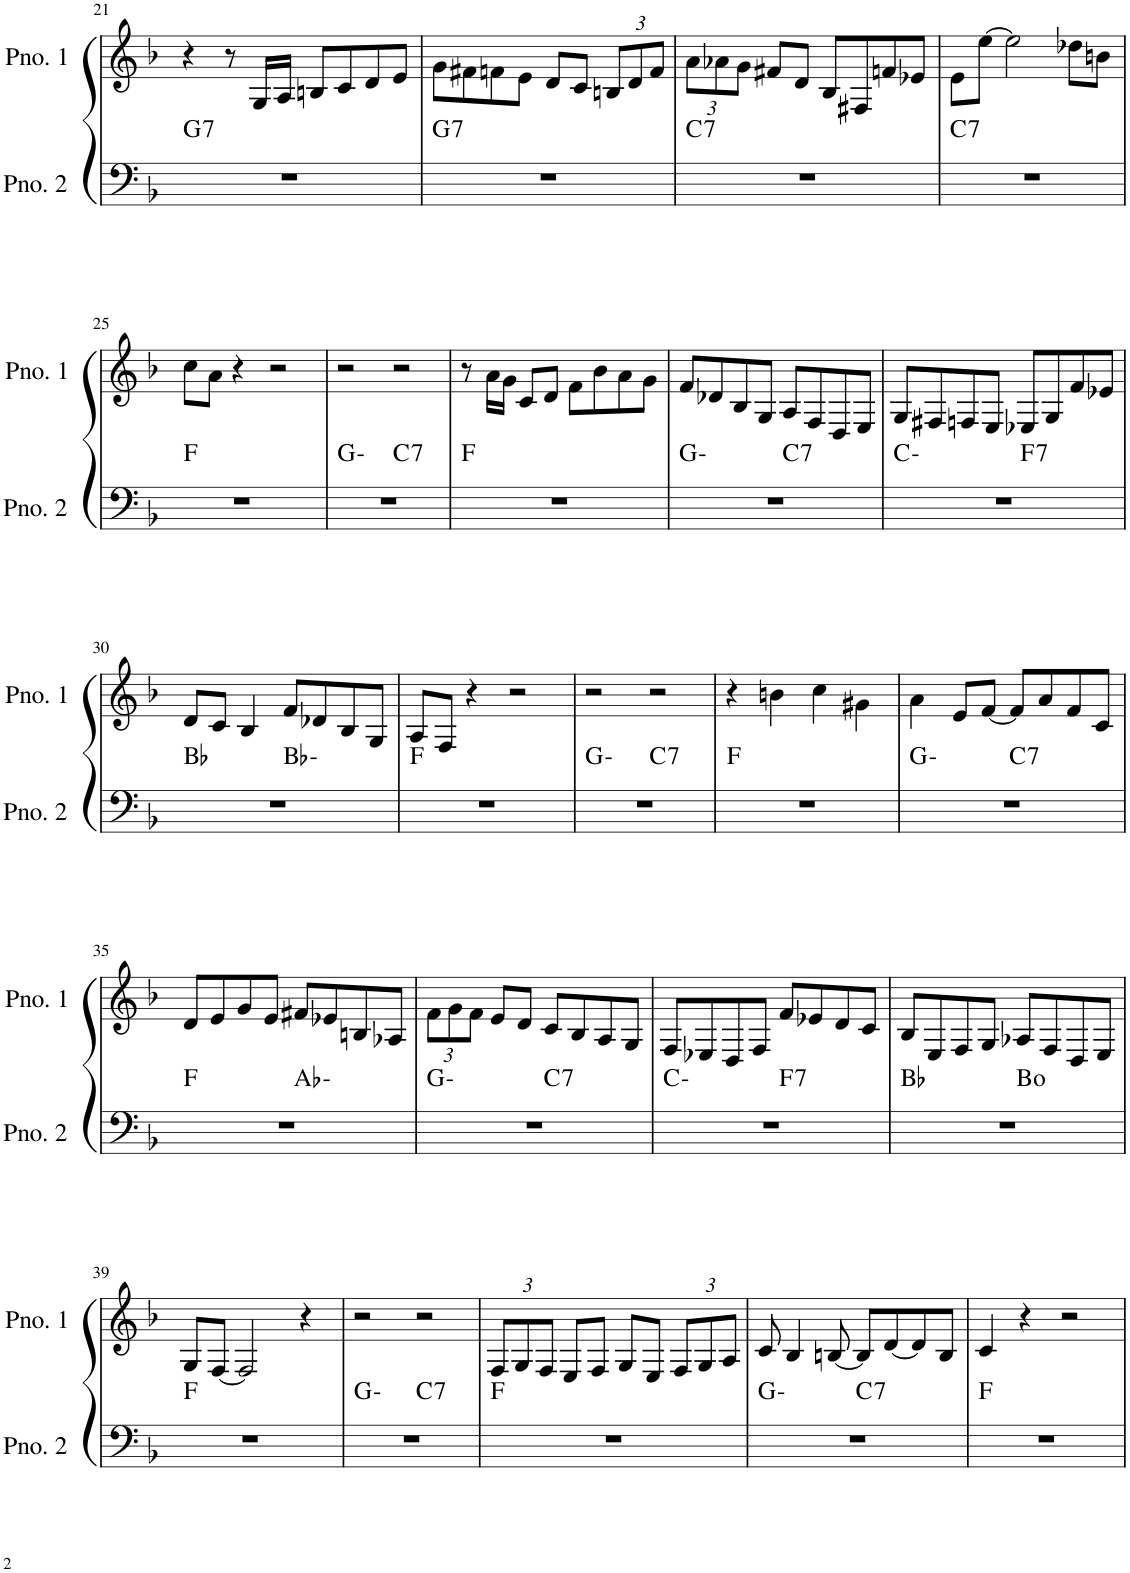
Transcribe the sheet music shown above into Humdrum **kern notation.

**kern	**harte	**kern
*part2	*part2	*part1
*staff2	*	*staff1
*I"ピアノ 2	*	*I"ピアノ 1
!!LO:PB:g=z
*clefF4	*	*clefG2
*k[b-]	*	*k[b-]
*M4/4	*	*M4/4
=21	=21	=21
!	!LO:H:kt=7	!
1r	G:7	4r
.	.	8r
.	.	16G/LL
.	.	16A/JJ
.	.	8Bn/L
.	.	8c/
.	.	8d/
.	.	8e/J
=22	=22	=22
!	!LO:H:kt=7	!
1r	G:7	8g\L
.	.	8f#X\
.	.	8fn\
.	.	8e\J
.	.	8d/L
.	.	8c/J
*	*	*Xbrackettup
.	.	12Bn/L
.	.	12d/
.	.	12f/J
=23	=23	=23
!	!LO:H:kt=7	!
1r	C:7	12a\L
.	.	12a-X\
.	.	12g\J
.	.	8f#X/L
.	.	8d/J
.	.	8B-/L
.	.	8F#X/
.	.	8fn/
.	.	8e-X/J
=24	=24	=24
!	!LO:H:kt=7	!
1r	C:7	8e\L
.	.	[8ee\J
.	.	2ee\]
.	.	8dd-X\L
.	.	8bn\J
!!LO:LB:g=z
=25	=25	=25
1r	F:maj	8cc\L
.	.	8a\J
.	.	4r
.	.	2r
=26	=26	=26
*^	*	*
1r	2ryy	G:min	2r
!	!	!LO:H:kt=7	!
.	2ryy	C:7	2r
*v	*v	*	*
=27	=27	=27
1r	F:maj	8r
.	.	16a\LL
.	.	16g\JJ
.	.	8c/L
.	.	8d/J
.	.	8f\L
.	.	8b-\
.	.	8a\
.	.	8g\J
=28	=28	=28
*^	*	*
1r	2ryy	G:min	8f/L
.	.	.	8d-X/
.	.	.	8B-/
.	.	.	8G/J
!	!	!LO:H:kt=7	!
.	2ryy	C:7	8A/L
.	.	.	8F/
.	.	.	8D/
.	.	.	8E/J
=29	=29	=29	=29
1r	2ryy	C:min	8G/L
.	.	.	8F#X/
.	.	.	8Fn/
.	.	.	8E/J
!	!	!LO:H:kt=7	!
.	2ryy	F:7	8E-X/L
.	.	.	8G/
.	.	.	8f/
.	.	.	8e-X/J
!!LO:LB:g=z
=30	=30	=30	=30
1r	2ryy	Bb:maj	8d/L
.	.	.	8c/J
.	.	.	4B-/
.	2ryy	Bb:min	8f/L
.	.	.	8d-X/
.	.	.	8B-/
.	.	.	8G/J
*v	*v	*	*
=31	=31	=31
1r	F:maj	8A/L
.	.	8F/J
.	.	4r
.	.	2r
=32	=32	=32
*^	*	*
1r	2ryy	G:min	2r
!	!	!LO:H:kt=7	!
.	2ryy	C:7	2r
*v	*v	*	*
=33	=33	=33
1r	F:maj	4r
.	.	4bn\
.	.	4cc\
.	.	4g#X\
=34	=34	=34
*^	*	*
1r	2ryy	G:min	4a\
.	.	.	8e/L
.	.	.	[8f/J
!	!	!LO:H:kt=7	!
.	2ryy	C:7	8f/L]
.	.	.	8a/
.	.	.	8f/
.	.	.	8c/J
!!LO:LB:g=z
=35	=35	=35	=35
1r	2ryy	F:maj	8d/L
.	.	.	8e/
.	.	.	8g/
.	.	.	8e/J
.	2ryy	Ab:min	8f#X/L
.	.	.	8e-X/
.	.	.	8Bn/
.	.	.	8A-X/J
=36	=36	=36	=36
1r	2ryy	G:min	12f\L
.	.	.	12g\
.	.	.	12f\J
.	.	.	8e/L
.	.	.	8d/J
!	!	!LO:H:kt=7	!
.	2ryy	C:7	8c/L
.	.	.	8B-/
.	.	.	8A/
.	.	.	8G/J
=37	=37	=37	=37
1r	2ryy	C:min	8F/L
.	.	.	8E-X/
.	.	.	8D/
.	.	.	8F/J
!	!	!LO:H:kt=7	!
.	2ryy	F:7	8f/L
.	.	.	8e-X/
.	.	.	8d/
.	.	.	8c/J
=38	=38	=38	=38
1r	2ryy	Bb:maj	8B-/L
.	.	.	8E/
.	.	.	8F/
.	.	.	8G/J
.	2ryy	B:dim	8A-X/L
.	.	.	8F/
.	.	.	8D/
.	.	.	8E/J
*v	*v	*	*
!!LO:LB:g=z
=39	=39	=39
1r	F:maj	8G/L
.	.	[8F/J
.	.	2F/]
.	.	4r
=40	=40	=40
*^	*	*
1r	2ryy	G:min	2r
!	!	!LO:H:kt=7	!
.	2ryy	C:7	2r
*v	*v	*	*
=41	=41	=41
1r	F:maj	12F/L
.	.	12G/
.	.	12F/J
.	.	8E/L
.	.	8F/J
.	.	8G/L
.	.	8E/J
.	.	12F/L
.	.	12G/
.	.	12A/J
=42	=42	=42
*^	*	*
1r	2ryy	G:min	8c/
.	.	.	4B-/
.	.	.	[8Bn/
!	!	!LO:H:kt=7	!
.	2ryy	C:7	8B/L]
.	.	.	[8d/
.	.	.	8d/]
.	.	.	8B/J
*v	*v	*	*
=43	=43	=43
1r	F:maj	4c/
.	.	4r
.	.	2r
=	=	=
*-	*-	*-
